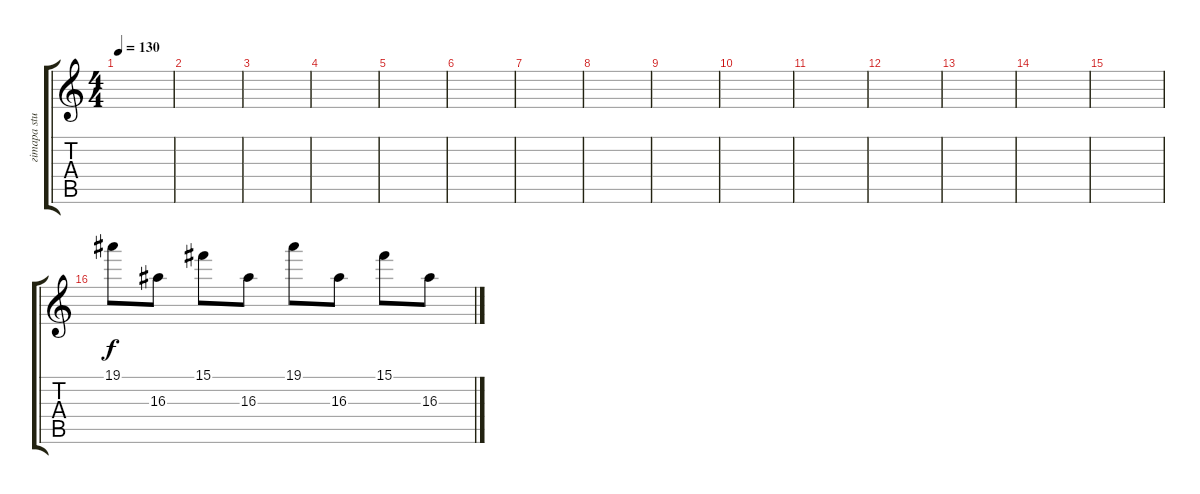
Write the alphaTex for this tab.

\track ("гiтара studio" "гiтара stu") {instrument overdrivenguitar}
\staff {score tabs}
\tuning (Eb4 Bb3 Gb3 Db3 Ab2 Eb2) {hide}
\ts (4 4)
\tempo 130
\clef g2
\ks c
|
|
|
|
|
|
|
|
|
|
|
|
|
|
|
19.1.8 16.3.8 15.1.8 16.3.8 19.1.8 16.3.8 15.1.8 16.3.8
